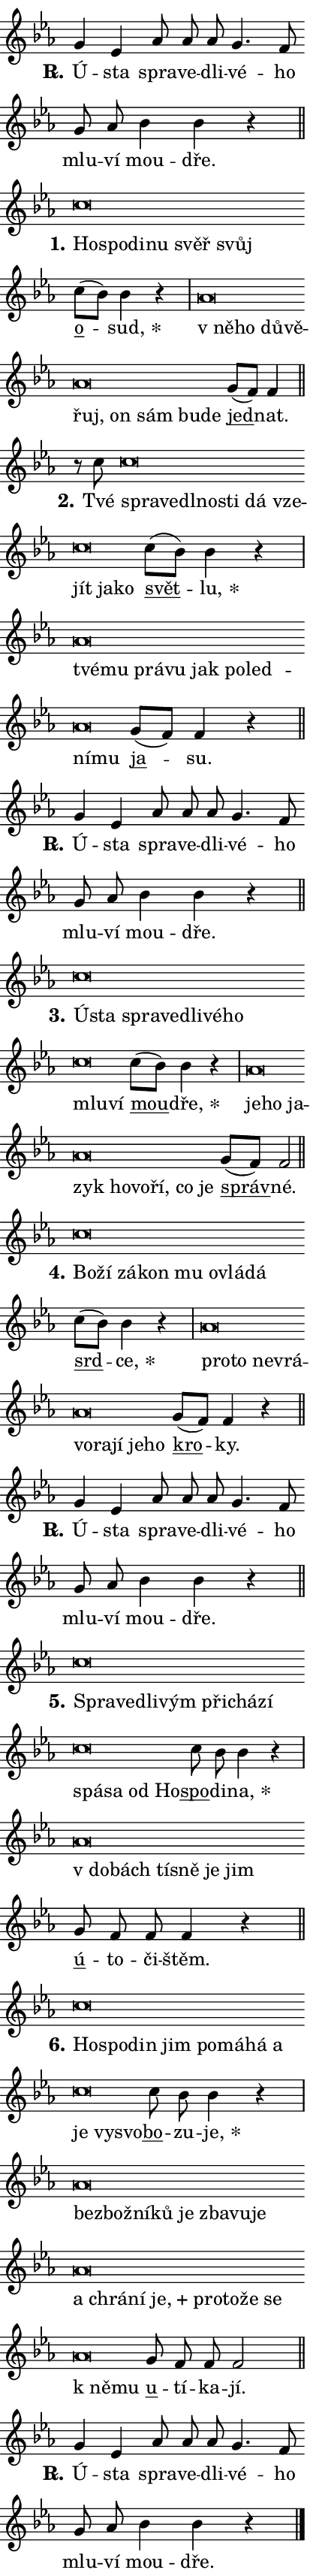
\version "2.24.0"
\header { tagline = "" }
\paper {
  indent = 0\cm
  top-margin = 0\cm
  right-margin = 0.13\cm % to fit lyric hyphens
  bottom-margin = 0\cm
  left-margin = 0\cm
  paper-width = 7\cm
  page-breaking = #ly:one-page-breaking
  system-system-spacing.basic-distance = #11
  score-system-spacing.basic-distance = #11
  ragged-last = ##f
}


%% Author: Thomas Morley
%% https://lists.gnu.org/archive/html/lilypond-user/2020-05/msg00002.html
#(define (line-position grob)
"Returns position of @var[grob} in current system:
   @code{'start}, if at first time-step
   @code{'end}, if at last time-step
   @code{'middle} otherwise
"
  (let* ((col (ly:item-get-column grob))
         (ln (ly:grob-object col 'left-neighbor))
         (rn (ly:grob-object col 'right-neighbor))
         (col-to-check-left (if (ly:grob? ln) ln col))
         (col-to-check-right (if (ly:grob? rn) rn col))
         (break-dir-left
           (and
             (ly:grob-property col-to-check-left 'non-musical #f)
             (ly:item-break-dir col-to-check-left)))
         (break-dir-right
           (and
             (ly:grob-property col-to-check-right 'non-musical #f)
             (ly:item-break-dir col-to-check-right))))
        (cond ((eqv? 1 break-dir-left) 'start)
              ((eqv? -1 break-dir-right) 'end)
              (else 'middle))))

#(define (tranparent-at-line-position vctor)
  (lambda (grob)
  "Relying on @code{line-position} select the relevant enry from @var{vctor}.
Used to determine transparency,"
    (case (line-position grob)
      ((end) (not (vector-ref vctor 0)))
      ((middle) (not (vector-ref vctor 1)))
      ((start) (not (vector-ref vctor 2))))))

noteHeadBreakVisibility =
#(define-music-function (break-visibility)(vector?)
"Makes @code{NoteHead}s transparent relying on @var{break-visibility}"
#{
  \override NoteHead.transparent =
    #(tranparent-at-line-position break-visibility)
#})

#(define delete-ledgers-for-transparent-note-heads
  (lambda (grob)
    "Reads whether a @code{NoteHead} is transparent.
If so this @code{NoteHead} is removed from @code{'note-heads} from
@var{grob}, which is supposed to be @code{LedgerLineSpanner}.
As a result ledgers are not printed for this @code{NoteHead}"
    (let* ((nhds-array (ly:grob-object grob 'note-heads))
           (nhds-list
             (if (ly:grob-array? nhds-array)
                 (ly:grob-array->list nhds-array)
                 '()))
           ;; Relies on the transparent-property being done before
           ;; Staff.LedgerLineSpanner.after-line-breaking is executed.
           ;; This is fragile ...
           (to-keep
             (remove
               (lambda (nhd)
                 (ly:grob-property nhd 'transparent #f))
               nhds-list)))
      ;; TODO find a better method to iterate over grob-arrays, similiar
      ;; to filter/remove etc for lists
      ;; For now rebuilt from scratch
      (set! (ly:grob-object grob 'note-heads)  '())
      (for-each
        (lambda (nhd)
          (ly:pointer-group-interface::add-grob grob 'note-heads nhd))
        to-keep))))

squashNotes = {
  \override NoteHead.X-extent = #'(-0.2 . 0.2)
  \override NoteHead.Y-extent = #'(-0.75 . 0)
  \override NoteHead.stencil =
    #(lambda (grob)
       (let ((pos (ly:grob-property grob 'staff-position)))
         (begin
           (if (< pos -7) (display "ERROR: Lower brevis then expected\n") (display ""))
           (if (<= pos -6) ly:text-interface::print ly:note-head::print))))
}
unSquashNotes = {
  \revert NoteHead.X-extent
  \revert NoteHead.Y-extent
  \revert NoteHead.stencil
}

hideNotes = \noteHeadBreakVisibility #begin-of-line-visible
unHideNotes = \noteHeadBreakVisibility #all-visible

% work-around for resetting accidentals
% https://lilypond.org/doc/v2.23/Documentation/notation/displaying-rhythms#unmetered-music
cadenzaMeasure = {
  \cadenzaOff
  \partial 1024 s1024
  \cadenzaOn
}

#(define-markup-command (accent layout props text) (markup?)
  "Underline accented syllable"
  (interpret-markup layout props
    #{\markup \override #'(offset . 4.3) \underline { #text }#}))

responsum = \markup \concat {
  "R" \hspace #-1.05 \path #0.1 #'((moveto 0 0.07) (lineto 0.9 0.8)) \hspace #0.05 "."
}

spaceSize = #0.6828661417322834 % exact space size for TeX Gyre Schola

\layout {
  \context {
    \Staff
    \remove "Time_signature_engraver"
    \override LedgerLineSpanner.after-line-breaking = #delete-ledgers-for-transparent-note-heads
  }
  \context {
    \Lyrics {
      \override LyricSpace.minimum-distance = \spaceSize
      \override LyricText.font-name = #"TeX Gyre Schola"
      \override LyricText.font-size = 1
      \override StanzaNumber.font-name = #"TeX Gyre Schola Bold"
      \override StanzaNumber.font-size = 1
    }
  }
  \context {
    \Score 
    \override NoteHead.text =
      #(lambda (grob) 
        (let ((pos (ly:grob-property grob 'staff-position)))
          #{\markup {
            \combine
              \halign #-0.55 \raise #(if (= pos -6) 0 0.5) \override #'(thickness . 2) \draw-line #'(3.2 . 0)
              \musicglyph "noteheads.sM1"
          }#}))
  }
}

% magnetic-lyrics.ily
%
%   written by
%     Jean Abou Samra <jean@abou-samra.fr>
%     Werner Lemberg <wl@gnu.org>
%
%   adapted by
%     Jiri Hon <jiri.hon@gmail.com>
%
% Version 2022-Apr-15

% https://www.mail-archive.com/lilypond-user@gnu.org/msg149350.html

#(define (Left_hyphen_pointer_engraver context)
   "Collect syllable-hyphen-syllable occurrences in lyrics and store
them in properties.  This engraver only looks to the left.  For
example, if the lyrics input is @code{foo -- bar}, it does the
following.

@itemize @bullet
@item
Set the @code{text} property of the @code{LyricHyphen} grob between
@q{foo} and @q{bar} to @code{foo}.

@item
Set the @code{left-hyphen} property of the @code{LyricText} grob with
text @q{foo} to the @code{LyricHyphen} grob between @q{foo} and
@q{bar}.
@end itemize

Use this auxiliary engraver in combination with the
@code{lyric-@/text::@/apply-@/magnetic-@/offset!} hook."
   (let ((hyphen #f)
         (text #f))
     (make-engraver
      (acknowledgers
       ((lyric-syllable-interface engraver grob source-engraver)
        (set! text grob)))
      (end-acknowledgers
       ((lyric-hyphen-interface engraver grob source-engraver)
        ;(when (not (grob::has-interface grob 'lyric-space-interface))
          (set! hyphen grob)));)
      ((stop-translation-timestep engraver)
       (when (and text hyphen)
         (ly:grob-set-object! text 'left-hyphen hyphen))
       (set! text #f)
       (set! hyphen #f)))))

#(define (lyric-text::apply-magnetic-offset! grob)
   "If the space between two syllables is less than the value in
property @code{LyricText@/.details@/.squash-threshold}, move the right
syllable to the left so that it gets concatenated with the left
syllable.

Use this function as a hook for
@code{LyricText@/.after-@/line-@/breaking} if the
@code{Left_@/hyphen_@/pointer_@/engraver} is active."
   (let ((hyphen (ly:grob-object grob 'left-hyphen #f)))
     (when hyphen
       (let ((left-text (ly:spanner-bound hyphen LEFT)))
         (when (grob::has-interface left-text 'lyric-syllable-interface)
           (let* ((common (ly:grob-common-refpoint grob left-text X))
                  (this-x-ext (ly:grob-extent grob common X))
                  (left-x-ext
                   (begin
                     ;; Trigger magnetism for left-text.
                     (ly:grob-property left-text 'after-line-breaking)
                     (ly:grob-extent left-text common X)))
                  ;; `delta` is the gap width between two syllables.
                  (delta (- (interval-start this-x-ext)
                            (interval-end left-x-ext)))
                  (details (ly:grob-property grob 'details))
                  (threshold (assoc-get 'squash-threshold details 0.2)))
             (when (< delta threshold)
               (let* (;; We have to manipulate the input text so that
                      ;; ligatures crossing syllable boundaries are not
                      ;; disabled.  For languages based on the Latin
                      ;; script this is essentially a beautification.
                      ;; However, for non-Western scripts it can be a
                      ;; necessity.
                      (lt (ly:grob-property left-text 'text))
                      (rt (ly:grob-property grob 'text))
                      (is-space (grob::has-interface hyphen 'lyric-space-interface))
                      (space (if is-space " " ""))
                      (extra-delta (if is-space spaceSize 0))
                      ;; Append new syllable.
                      (ltrt-space (if (and (string? lt) (string? rt))
                                (string-append lt space rt)
                                (make-concat-markup (list lt space rt))))
                      ;; Right-align `ltrt` to the right side.
                      (ltrt-space-markup (grob-interpret-markup
                               grob
                               (make-translate-markup
                                (cons (interval-length this-x-ext) 0)
                                (make-right-align-markup ltrt-space)))))
                 (begin
                   ;; Don't print `left-text`.
                   (ly:grob-set-property! left-text 'stencil #f)
                   ;; Set text and stencil (which holds all collected
                   ;; syllables so far) and shift it to the left.
                   (ly:grob-set-property! grob 'text ltrt-space)
                   (ly:grob-set-property! grob 'stencil ltrt-space-markup)
                   (ly:grob-translate-axis! grob (- (- delta extra-delta)) X))))))))))


#(define (lyric-hyphen::displace-bounds-first grob)
   ;; Make very sure this callback isn't triggered too early.
   (let ((left (ly:spanner-bound grob LEFT))
         (right (ly:spanner-bound grob RIGHT)))
     (ly:grob-property left 'after-line-breaking)
     (ly:grob-property right 'after-line-breaking)
     (ly:lyric-hyphen::print grob)))

squashThreshold = #0.4

\layout {
  \context {
    \Lyrics
    \consists #Left_hyphen_pointer_engraver
    \override LyricText.after-line-breaking =
      #lyric-text::apply-magnetic-offset!
    \override LyricHyphen.stencil = #lyric-hyphen::displace-bounds-first
    \override LyricText.details.squash-threshold = \squashThreshold
    \override LyricHyphen.minimum-distance = 0
    \override LyricHyphen.minimum-length = \squashThreshold
  }
}

squashText = \override LyricText.details.squash-threshold = 9999
unSquashText = \override LyricText.details.squash-threshold = \squashThreshold

leftText = \override LyricText.self-alignment-X = #LEFT
unLeftText = \revert LyricText.self-alignment-X

starOffset = #(lambda (grob) 
                (let ((x_offset (ly:self-alignment-interface::aligned-on-x-parent grob)))
                  (if (= x_offset 0) 0 (+ x_offset 1.2))))

star = #(define-music-function (syllable)(string?)
"Append star separator at the end of a syllable"
#{
  \once \override LyricText.X-offset = #starOffset
  \lyricmode { \markup {
    #syllable
    \override #'((font-name . "TeX Gyre Schola Bold")) \hspace #0.2 \lower #0.65 \larger "*"
  } }
#})

starAccent = #(define-music-function (syllable)(string?)
"Append star separator at the end of a syllable and make accent"
#{
  \once \override LyricText.X-offset = #starOffset
  \lyricmode { \markup {
    \accent #syllable
    \override #'((font-name . "TeX Gyre Schola Bold")) \hspace #0.2 \lower #0.65 \larger "*"
  } }
#})

breath = #(define-music-function (syllable)(string?)
"Append breathing indicator at the end of a syllable"
#{
  \lyricmode { \markup { #syllable "+" } }
#})

optionalBreath = #(define-music-function (syllable)(string?)
"Append optional breathing indicator at the end of a syllable"
#{
  \lyricmode { \markup { #syllable "(+)" } }
#})


\score {
    <<
        \new Voice = "melody" { \cadenzaOn \key es \major \relative { g'4 es as8 as as \bar "" g4. f8 \bar "" g as bes4 bes r \cadenzaMeasure \bar "||" \break } }
        \new Lyrics \lyricsto "melody" { \lyricmode { \set stanza = \responsum
Ú -- sta spra -- ve -- dli -- vé -- ho mlu -- ví mou -- dře. } }
    >>
    \layout {}
}

\score {
    <<
        \new Voice = "melody" { \cadenzaOn \key es \major \relative { \squashNotes c''\breve*1/16 \hideNotes \breve*1/16 \bar "" \breve*1/16 \bar "" \breve*1/16 \bar "" \breve*1/16 \breve*1/16 \bar "" \unHideNotes \unSquashNotes \bar "" c8[( bes)] bes4 r \cadenzaMeasure \bar "|" \squashNotes as\breve*1/16 \hideNotes \breve*1/16 \bar "" \breve*1/16 \bar "" \breve*1/16 \bar "" \breve*1/16 \bar "" \breve*1/16 \bar "" \breve*1/16 \bar "" \breve*1/16 \breve*1/16 \bar "" \unHideNotes \unSquashNotes \bar "" g8[( f)] f4 \cadenzaMeasure \bar "||" \break } }
        \new Lyrics \lyricsto "melody" { \lyricmode { \set stanza = "1."
\leftText Ho -- \squashText spo -- di -- nu svěř svůj \unLeftText \unSquashText \markup \accent o -- \star sud, \leftText "v ně" -- \squashText ho dů -- vě -- řuj, on sám bu -- de \unLeftText \unSquashText \markup \accent jed -- nat. } }
    >>
    \layout {}
}

\score {
    <<
        \new Voice = "melody" { \cadenzaOn \key es \major \relative { r8 c''8 \squashNotes c\breve*1/16 \hideNotes \breve*1/16 \bar "" \breve*1/16 \bar "" \breve*1/16 \bar "" \breve*1/16 \bar "" \breve*1/16 \bar "" \breve*1/16 \bar "" \breve*1/16 \bar "" \breve*1/16 \breve*1/16 \bar "" \unHideNotes \unSquashNotes \bar "" c8[( bes)] bes4 r \cadenzaMeasure \bar "|" \squashNotes as\breve*1/16 \hideNotes \breve*1/16 \bar "" \breve*1/16 \bar "" \breve*1/16 \bar "" \breve*1/16 \bar "" \breve*1/16 \bar "" \breve*1/16 \bar "" \breve*1/16 \breve*1/16 \bar "" \unHideNotes \unSquashNotes \bar "" g8[( f)] f4 r \cadenzaMeasure \bar "||" \break } }
        \new Lyrics \lyricsto "melody" { \lyricmode { \set stanza = "2."
Tvé \leftText spra -- \squashText ve -- dl -- no -- sti dá vze -- jít ja -- ko \unLeftText \unSquashText \markup \accent svět -- \star lu, \leftText tvé -- \squashText mu prá -- vu jak po -- led -- ní -- mu \unLeftText \unSquashText \markup \accent ja -- su. } }
    >>
    \layout {}
}

\score {
    <<
        \new Voice = "melody" { \cadenzaOn \key es \major \relative { g'4 es as8 as as \bar "" g4. f8 \bar "" g as bes4 bes r \cadenzaMeasure \bar "||" \break } }
        \new Lyrics \lyricsto "melody" { \lyricmode { \set stanza = \responsum
Ú -- sta spra -- ve -- dli -- vé -- ho mlu -- ví mou -- dře. } }
    >>
    \layout {}
}

\score {
    <<
        \new Voice = "melody" { \cadenzaOn \key es \major \relative { \squashNotes c''\breve*1/16 \hideNotes \breve*1/16 \bar "" \breve*1/16 \bar "" \breve*1/16 \bar "" \breve*1/16 \bar "" \breve*1/16 \bar "" \breve*1/16 \bar "" \breve*1/16 \breve*1/16 \bar "" \unHideNotes \unSquashNotes \bar "" c8[( bes)] bes4 r \cadenzaMeasure \bar "|" \squashNotes as\breve*1/16 \hideNotes \breve*1/16 \bar "" \breve*1/16 \bar "" \breve*1/16 \bar "" \breve*1/16 \bar "" \breve*1/16 \bar "" \breve*1/16 \bar "" \breve*1/16 \breve*1/16 \bar "" \unHideNotes \unSquashNotes \bar "" g8[( f)] f2 \cadenzaMeasure \bar "||" \break } }
        \new Lyrics \lyricsto "melody" { \lyricmode { \set stanza = "3."
\leftText Ú -- \squashText sta spra -- ve -- dli -- vé -- ho mlu -- ví \unLeftText \unSquashText \markup \accent mou -- \star dře, \leftText je -- \squashText ho ja -- zyk ho -- vo -- ří, co je \unLeftText \unSquashText \markup \accent správ -- né. } }
    >>
    \layout {}
}

\score {
    <<
        \new Voice = "melody" { \cadenzaOn \key es \major \relative { \squashNotes c''\breve*1/16 \hideNotes \breve*1/16 \bar "" \breve*1/16 \bar "" \breve*1/16 \bar "" \breve*1/16 \bar "" \breve*1/16 \breve*1/16 \bar "" \unHideNotes \unSquashNotes \bar "" c8[( bes)] bes4 r \cadenzaMeasure \bar "|" \squashNotes as\breve*1/16 \hideNotes \breve*1/16 \bar "" \breve*1/16 \bar "" \breve*1/16 \bar "" \breve*1/16 \bar "" \breve*1/16 \bar "" \breve*1/16 \bar "" \breve*1/16 \breve*1/16 \bar "" \unHideNotes \unSquashNotes \bar "" g8[( f)] f4 r \cadenzaMeasure \bar "||" \break } }
        \new Lyrics \lyricsto "melody" { \lyricmode { \set stanza = "4."
\leftText Bo -- \squashText ží zá -- kon mu ovlá -- dá \unLeftText \unSquashText \markup \accent srd -- \star ce, \leftText pro -- \squashText to ne -- vrá -- vo -- ra -- jí je -- ho \unLeftText \unSquashText \markup \accent kro -- ky. } }
    >>
    \layout {}
}

\score {
    <<
        \new Voice = "melody" { \cadenzaOn \key es \major \relative { g'4 es as8 as as \bar "" g4. f8 \bar "" g as bes4 bes r \cadenzaMeasure \bar "||" \break } }
        \new Lyrics \lyricsto "melody" { \lyricmode { \set stanza = \responsum
Ú -- sta spra -- ve -- dli -- vé -- ho mlu -- ví mou -- dře. } }
    >>
    \layout {}
}

\score {
    <<
        \new Voice = "melody" { \cadenzaOn \key es \major \relative { \squashNotes c''\breve*1/16 \hideNotes \breve*1/16 \bar "" \breve*1/16 \bar "" \breve*1/16 \bar "" \breve*1/16 \bar "" \breve*1/16 \bar "" \breve*1/16 \bar "" \breve*1/16 \bar "" \breve*1/16 \bar "" \breve*1/16 \breve*1/16 \bar "" \unHideNotes \unSquashNotes \bar "" c8 bes bes4 r \cadenzaMeasure \bar "|" \squashNotes as\breve*1/16 \hideNotes \breve*1/16 \bar "" \breve*1/16 \bar "" \breve*1/16 \bar "" \breve*1/16 \breve*1/16 \bar "" \unHideNotes \unSquashNotes \bar "" g8 f f f4 r \cadenzaMeasure \bar "||" \break } }
        \new Lyrics \lyricsto "melody" { \lyricmode { \set stanza = "5."
\leftText Spra -- \squashText ve -- dli -- vým při -- chá -- zí spá -- sa od Ho -- \unLeftText \unSquashText \markup \accent spo -- di -- \star na, \leftText "v do" -- \squashText bách tí -- sně je jim \unLeftText \unSquashText \markup \accent ú -- to -- či -- štěm. } }
    >>
    \layout {}
}

\score {
    <<
        \new Voice = "melody" { \cadenzaOn \key es \major \relative { \squashNotes c''\breve*1/16 \hideNotes \breve*1/16 \bar "" \breve*1/16 \bar "" \breve*1/16 \bar "" \breve*1/16 \bar "" \breve*1/16 \bar "" \breve*1/16 \bar "" \breve*1/16 \bar "" \breve*1/16 \bar "" \breve*1/16 \breve*1/16 \bar "" \unHideNotes \unSquashNotes \bar "" c8 bes bes4 r \cadenzaMeasure \bar "|" \squashNotes as\breve*1/16 \hideNotes \breve*1/16 \bar "" \breve*1/16 \bar "" \breve*1/16 \bar "" \breve*1/16 \bar "" \breve*1/16 \bar "" \breve*1/16 \bar "" \breve*1/16 \bar "" \breve*1/16 \bar "" \breve*1/16 \bar "" \breve*1/16 \bar "" \breve*1/16 \bar "" \breve*1/16 \bar "" \breve*1/16 \bar "" \breve*1/16 \bar "" \breve*1/16 \bar "" \breve*1/16 \breve*1/16 \bar "" \unHideNotes \unSquashNotes \bar "" g8 f f f2 \cadenzaMeasure \bar "||" \break } }
        \new Lyrics \lyricsto "melody" { \lyricmode { \set stanza = "6."
\leftText Ho -- \squashText spo -- din jim po -- má -- há a je vy -- svo -- \unLeftText \unSquashText \markup \accent bo -- zu -- \star je, \leftText bez -- \squashText bož -- ní -- ků je zba -- vu -- je a chrá -- ní \breath "je," pro -- to -- že se "k ně" -- mu \unLeftText \unSquashText \markup \accent u -- tí -- ka -- jí. } }
    >>
    \layout {}
}

\score {
    <<
        \new Voice = "melody" { \cadenzaOn \key es \major \relative { g'4 es as8 as as \bar "" g4. f8 \bar "" g as bes4 bes r \cadenzaMeasure \bar "||" \break } \bar "|." }
        \new Lyrics \lyricsto "melody" { \lyricmode { \set stanza = \responsum
Ú -- sta spra -- ve -- dli -- vé -- ho mlu -- ví mou -- dře. } }
    >>
    \layout {}
}
